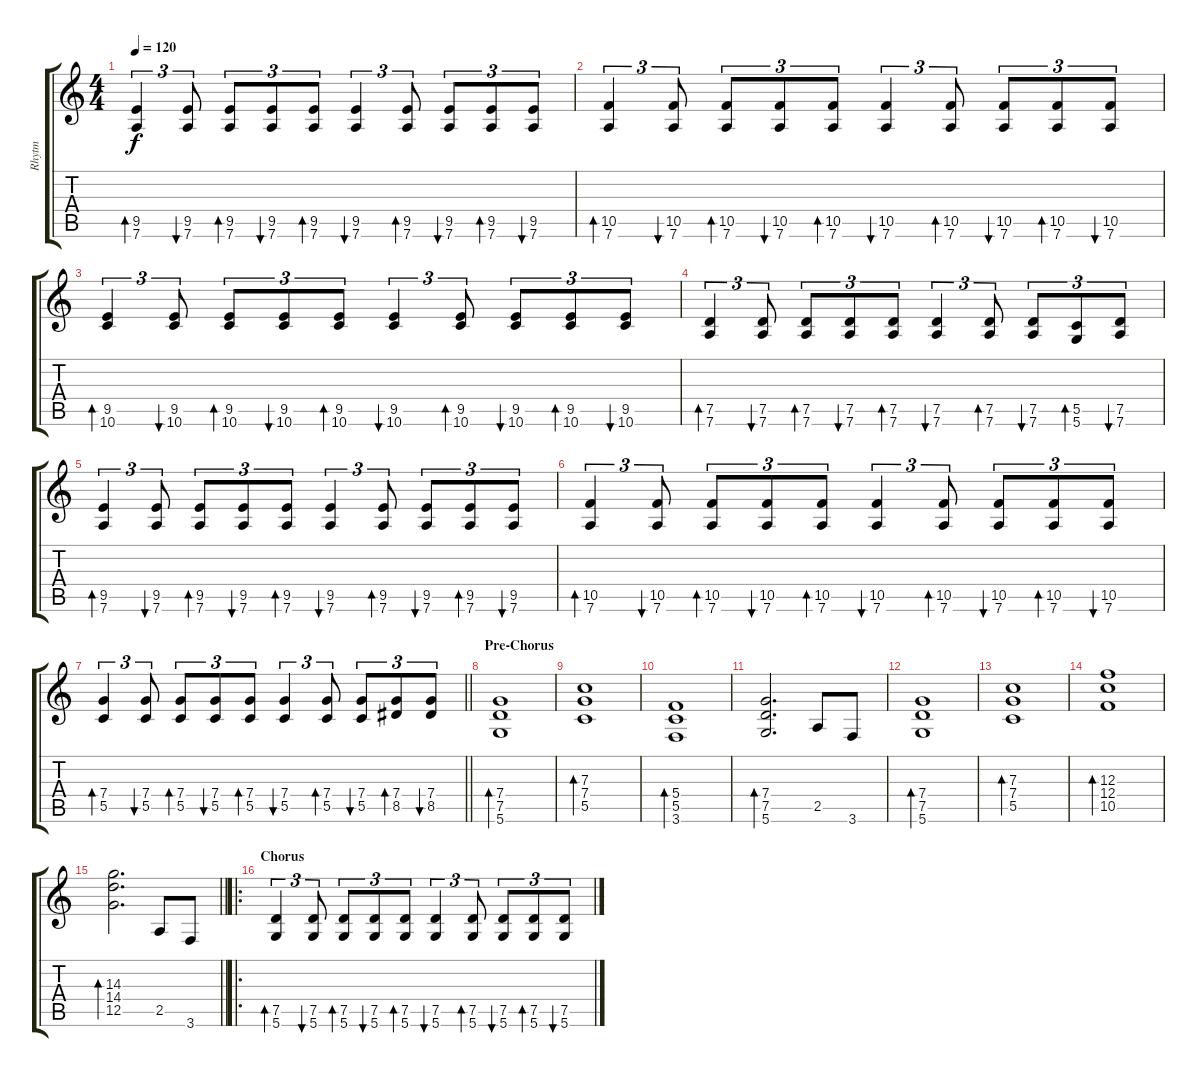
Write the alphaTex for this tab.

\track ("Rhytm" "Rhytm") {instrument acousticguitarsteel}
\staff {score tabs}
\tuning (D4 A3 F3 C3 G2 D2) {hide}
\ts (4 4)
\tempo 120
\clef g2
\ks c
(9.5 7.6).4{tu (3 2) bd 60 dy f} (9.5 7.6).8{tu (3 2) bu 60} (9.5 7.6).8{tu (3 2) bd 60} (9.5 7.6).8{tu (3 2) bu 60} (9.5 7.6).8{tu (3 2) bd 60} (9.5 7.6).4{tu (3 2) bu 60} (9.5 7.6).8{tu (3 2) bd 60} (9.5 7.6).8{tu (3 2) bu 60} (9.5 7.6).8{tu (3 2) bd 60} (9.5 7.6).8{tu (3 2) bu 60} |
(10.5 7.6).4{tu (3 2) bd 60} (10.5 7.6).8{tu (3 2) bu 60} (10.5 7.6).8{tu (3 2) bd 60} (10.5 7.6).8{tu (3 2) bu 60} (10.5 7.6).8{tu (3 2) bd 60} (10.5 7.6).4{tu (3 2) bu 60} (10.5 7.6).8{tu (3 2) bd 60} (10.5 7.6).8{tu (3 2) bu 60} (10.5 7.6).8{tu (3 2) bd 60} (10.5 7.6).8{tu (3 2) bu 60} |
(9.5 10.6).4{tu (3 2) bd 60} (9.5 10.6).8{tu (3 2) bu 60} (9.5 10.6).8{tu (3 2) bd 60} (9.5 10.6).8{tu (3 2) bu 60} (9.5 10.6).8{tu (3 2) bd 60} (9.5 10.6).4{tu (3 2) bu 60} (9.5 10.6).8{tu (3 2) bd 60} (9.5 10.6).8{tu (3 2) bu 60} (9.5 10.6).8{tu (3 2) bd 60} (9.5 10.6).8{tu (3 2) bu 60} |
(7.5 7.6).4{tu (3 2) bd 60} (7.5 7.6).8{tu (3 2) bu 60} (7.5 7.6).8{tu (3 2) bd 60} (7.5 7.6).8{tu (3 2) bu 60} (7.5 7.6).8{tu (3 2) bd 60} (7.5 7.6).4{tu (3 2) bu 60} (7.5 7.6).8{tu (3 2) bd 60} (7.5 7.6).8{tu (3 2) bu 60} (5.5 5.6).8{tu (3 2) bd 60} (7.5 7.6).8{tu (3 2) bu 60} |
(9.5 7.6).4{tu (3 2) bd 60} (9.5 7.6).8{tu (3 2) bu 60} (9.5 7.6).8{tu (3 2) bd 60} (9.5 7.6).8{tu (3 2) bu 60} (9.5 7.6).8{tu (3 2) bd 60} (9.5 7.6).4{tu (3 2) bu 60} (9.5 7.6).8{tu (3 2) bd 60} (9.5 7.6).8{tu (3 2) bu 60} (9.5 7.6).8{tu (3 2) bd 60} (9.5 7.6).8{tu (3 2) bu 60} |
(10.5 7.6).4{tu (3 2) bd 60} (10.5 7.6).8{tu (3 2) bu 60} (10.5 7.6).8{tu (3 2) bd 60} (10.5 7.6).8{tu (3 2) bu 60} (10.5 7.6).8{tu (3 2) bd 60} (10.5 7.6).4{tu (3 2) bu 60} (10.5 7.6).8{tu (3 2) bd 60} (10.5 7.6).8{tu (3 2) bu 60} (10.5 7.6).8{tu (3 2) bd 60} (10.5 7.6).8{tu (3 2) bu 60} |
\barLineRight lightlight
(7.4 5.5).4{tu (3 2) bd 60} (7.4 5.5).8{tu (3 2) bu 60} (7.4 5.5).8{tu (3 2) bd 60} (7.4 5.5).8{tu (3 2) bu 60} (7.4 5.5).8{tu (3 2) bd 60} (7.4 5.5).4{tu (3 2) bu 60} (7.4 5.5).8{tu (3 2) bd 60} (7.4 5.5).8{tu (3 2) bu 60} (7.4 8.5).8{tu (3 2) bd 60} (7.4 8.5).8{tu (3 2) bu 60} |
\section ("" "Pre-Chorus")
(7.4 7.5 5.6).1{bd 60 instrument distortionguitar} |
(7.3 7.4 5.5).1{bd 60} |
(5.4 5.5 3.6).1{bd 60} |
(7.4 7.5 5.6).2{d bd 60} 2.5.8 3.6.8 |
(7.4 7.5 5.6).1{bd 60} |
(7.3 7.4 5.5).1{bd 60} |
(12.3 12.4 10.5).1{bd 60} |
\barLineRight lightlight
(14.3 14.4 12.5).2{d bd 60} 2.5.8 3.6.8 |
\ro
\section ("" "Chorus")
(7.5 5.6).4{tu (3 2) bd 60} (7.5 5.6).8{tu (3 2) bu 60} (7.5 5.6).8{tu (3 2) bd 60} (7.5 5.6).8{tu (3 2) bu 60} (7.5 5.6).8{tu (3 2) bd 60} (7.5 5.6).4{tu (3 2) bu 60} (7.5 5.6).8{tu (3 2) bd 60} (7.5 5.6).8{tu (3 2) bu 60} (7.5 5.6).8{tu (3 2) bd 60} (7.5 5.6).8{tu (3 2) bu 60}
